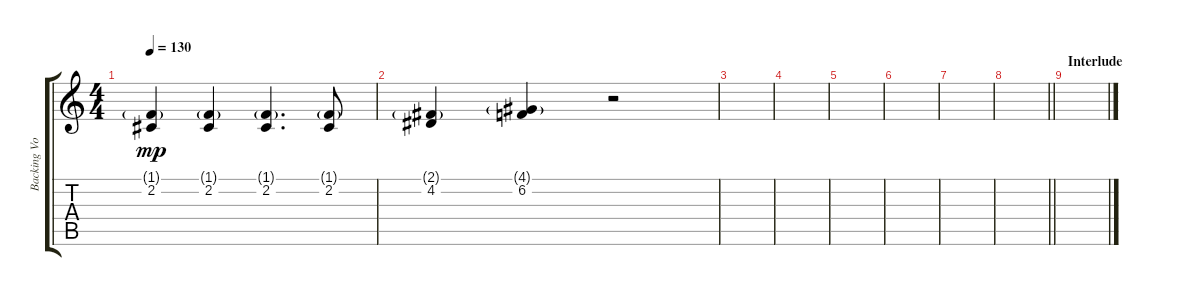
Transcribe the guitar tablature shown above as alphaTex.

\track ("Backing Vocals" "Backing Vo") {instrument clarinet}
\staff {score tabs}
\tuning (E4 B3 G3 D3 A2 E2) {hide}
\ts (4 4)
\tempo 130
\clef g2
\ks c
(1.1{g} 2.2).4{dy mp} (1.1{g} 2.2).4 (1.1{g} 2.2).4{d} (1.1{g} 2.2).8 |
(2.1{g} 4.2).4 (4.1{g} 6.2).4 r.2 |
|
|
|
|
|
\barLineRight lightlight
|
\section ("" "Interlude")
